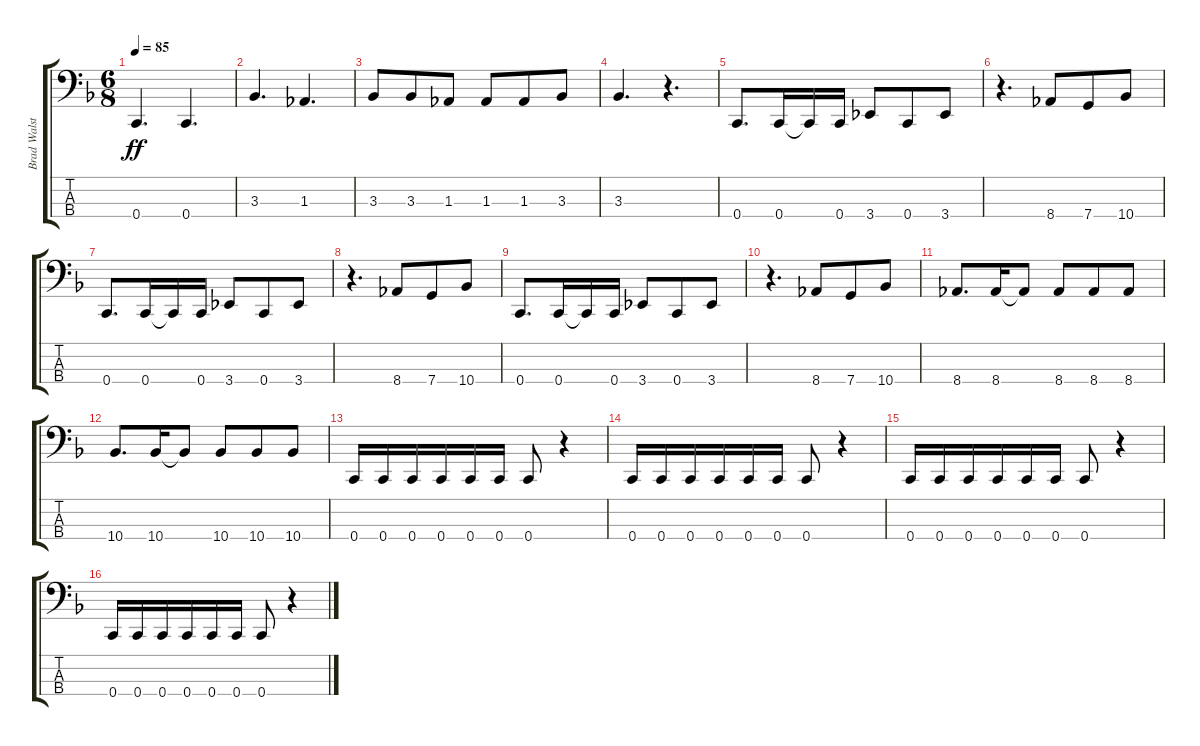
\track ("Brad Walst" "Brad Walst") {instrument electricbassfinger}
\staff {score tabs}
\tuning (F2 C2 G1 C1) {hide}
\ts (6 8)
\tempo 85
\clef f4
\ks f
0.4.4{d dy ff} 0.4.4{d} |
3.3.4{d} 1.3.4{d} |
3.3.8 3.3.8 1.3.8 1.3.8 1.3.8 3.3.8 |
3.3.4{d} r.4{d} |
0.4.8{d} 0.4.16 0.4{t}.16 0.4.16 3.4.8 0.4.8 3.4.8 |
r.4{d} 8.4.8 7.4.8 10.4.8 |
0.4.8{d} 0.4.16 0.4{t}.16 0.4.16 3.4.8 0.4.8 3.4.8 |
r.4{d} 8.4.8 7.4.8 10.4.8 |
0.4.8{d} 0.4.16 0.4{t}.16 0.4.16 3.4.8 0.4.8 3.4.8 |
r.4{d} 8.4.8 7.4.8 10.4.8 |
8.4.8{d} 8.4.16 8.4{t}.8 8.4.8 8.4.8 8.4.8 |
10.4.8{d} 10.4.16 10.4{t}.8 10.4.8 10.4.8 10.4.8 |
0.4.16 0.4.16 0.4.16 0.4.16 0.4.16 0.4.16 0.4.8 r.4 |
0.4.16 0.4.16 0.4.16 0.4.16 0.4.16 0.4.16 0.4.8 r.4 |
0.4.16 0.4.16 0.4.16 0.4.16 0.4.16 0.4.16 0.4.8 r.4 |
0.4.16 0.4.16 0.4.16 0.4.16 0.4.16 0.4.16 0.4.8 r.4
